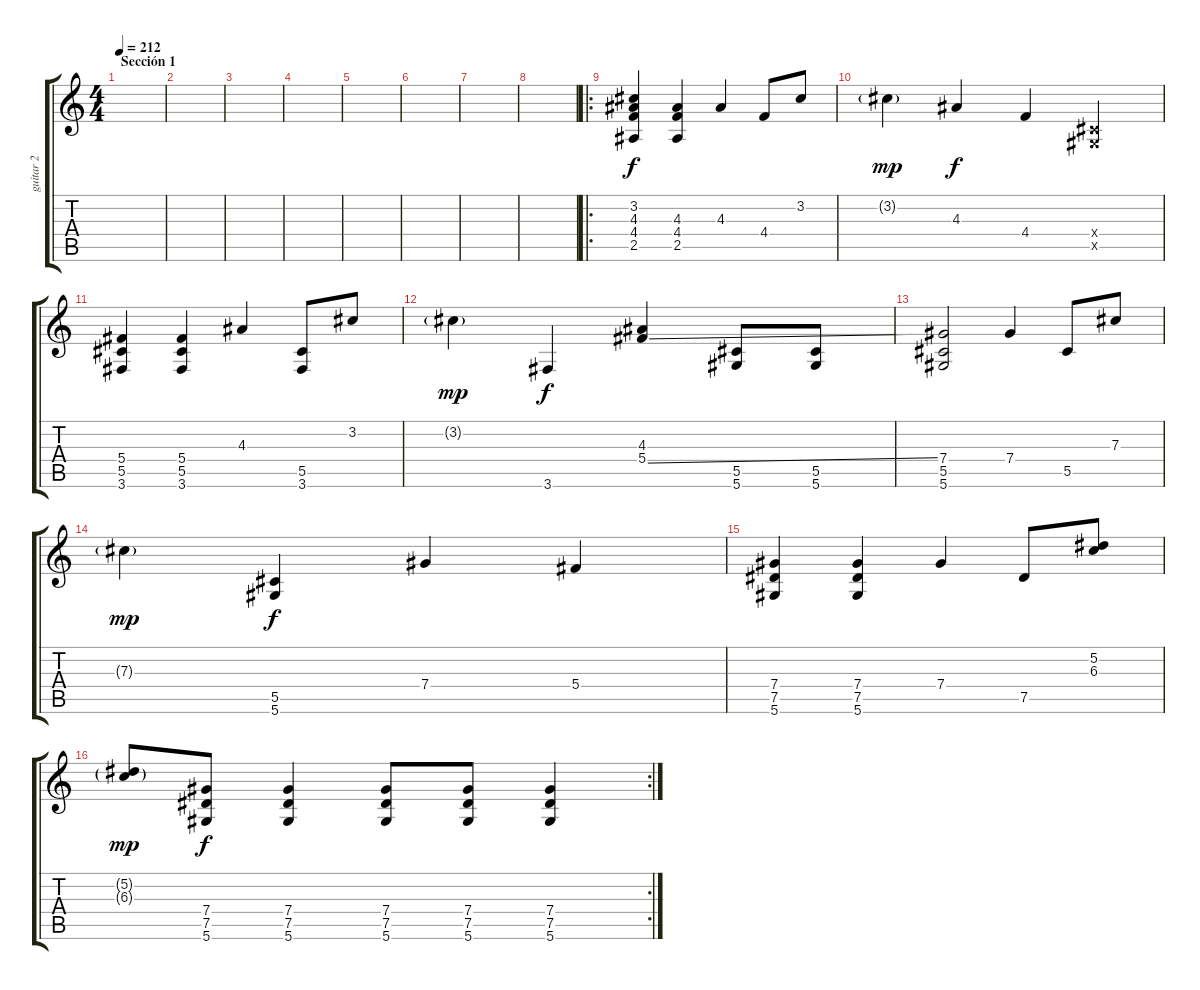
\track ("guitar 2" "guitar 2") {instrument distortionguitar}
\staff {score tabs}
\tuning (Eb4 Bb3 Gb3 Db3 Ab2 Eb2) {hide}
\ts (4 4)
\section ("" "Sección 1")
\tempo 212
\clef g2
\ks c
|
|
|
|
|
|
|
|
\ro
(3.2 4.3 4.4 2.5).4 (4.3 4.4 2.5).4 4.3.4 4.4.8 3.2.8 |
3.2{g}.4{dy mp} 4.3.4{dy f} 4.4.4 (0.4{x} 0.5{x}).4 |
(5.4 5.5 3.6).4 (5.4 5.5 3.6).4 4.3.4 (5.5 3.6).8 3.2.8 |
3.2{g}.4{dy mp} 3.6.4{dy f} (4.3 5.4{ss}).4 (5.5 5.6).8 (5.5 5.6).8 |
(7.4 5.5 5.6).2 7.4.4 5.5.8 7.3.8 |
7.3{g}.4{dy mp} (5.5 5.6).4{dy f} 7.4.4 5.4.4 |
(7.4 7.5 5.6).4 (7.4 7.5 5.6).4 7.4.4 7.5.8 (5.2 6.3).8 |
\rc 2
(5.2{g} 6.3{g}).8{dy mp} (7.4 7.5 5.6).8{dy f} (7.4 7.5 5.6).4 (7.4 7.5 5.6).8 (7.4 7.5 5.6).8 (7.4 7.5 5.6).4
